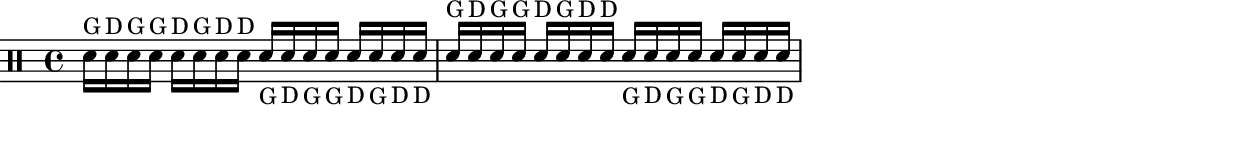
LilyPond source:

%% Generated by lilypond-book.py
%% Options: [exampleindent=10.16\mm,indent=0\mm,line-width=160\mm,quote]
\include "lilypond-book-preamble.ly"


% ****************************************************************
% Start cut-&-pastable-section
% ****************************************************************



\paper {
  indent = 0\mm
  line-width = 160\mm
  % offset the left padding, also add 1mm as lilypond creates cropped
  % images with a little space on the right
  line-width = #(- line-width (* mm  3.000000) (* mm 1))
  line-width = 160\mm - 2.0 * 10.16\mm
  % offset the left padding, also add 1mm as lilypond creates cropped
  % images with a little space on the right
  line-width = #(- line-width (* mm  3.000000) (* mm 1))
}

\layout {
  
}





% ****************************************************************
% ly snippet:
% ****************************************************************
\sourcefileline 168
\drums {
  \repeat unfold 2 {
    sn16^"G" 16^"D" 16^"G" 16^"G" 16^"D" 16^"G" 16^"D" 16^"D"
    \stemUp
    sn16_"G" 16_"D" 16_"G" 16_"G" 16_"D" 16_"G" 16_"D" 16_"D"
  }
}



% ****************************************************************
% end ly snippet
% ****************************************************************
